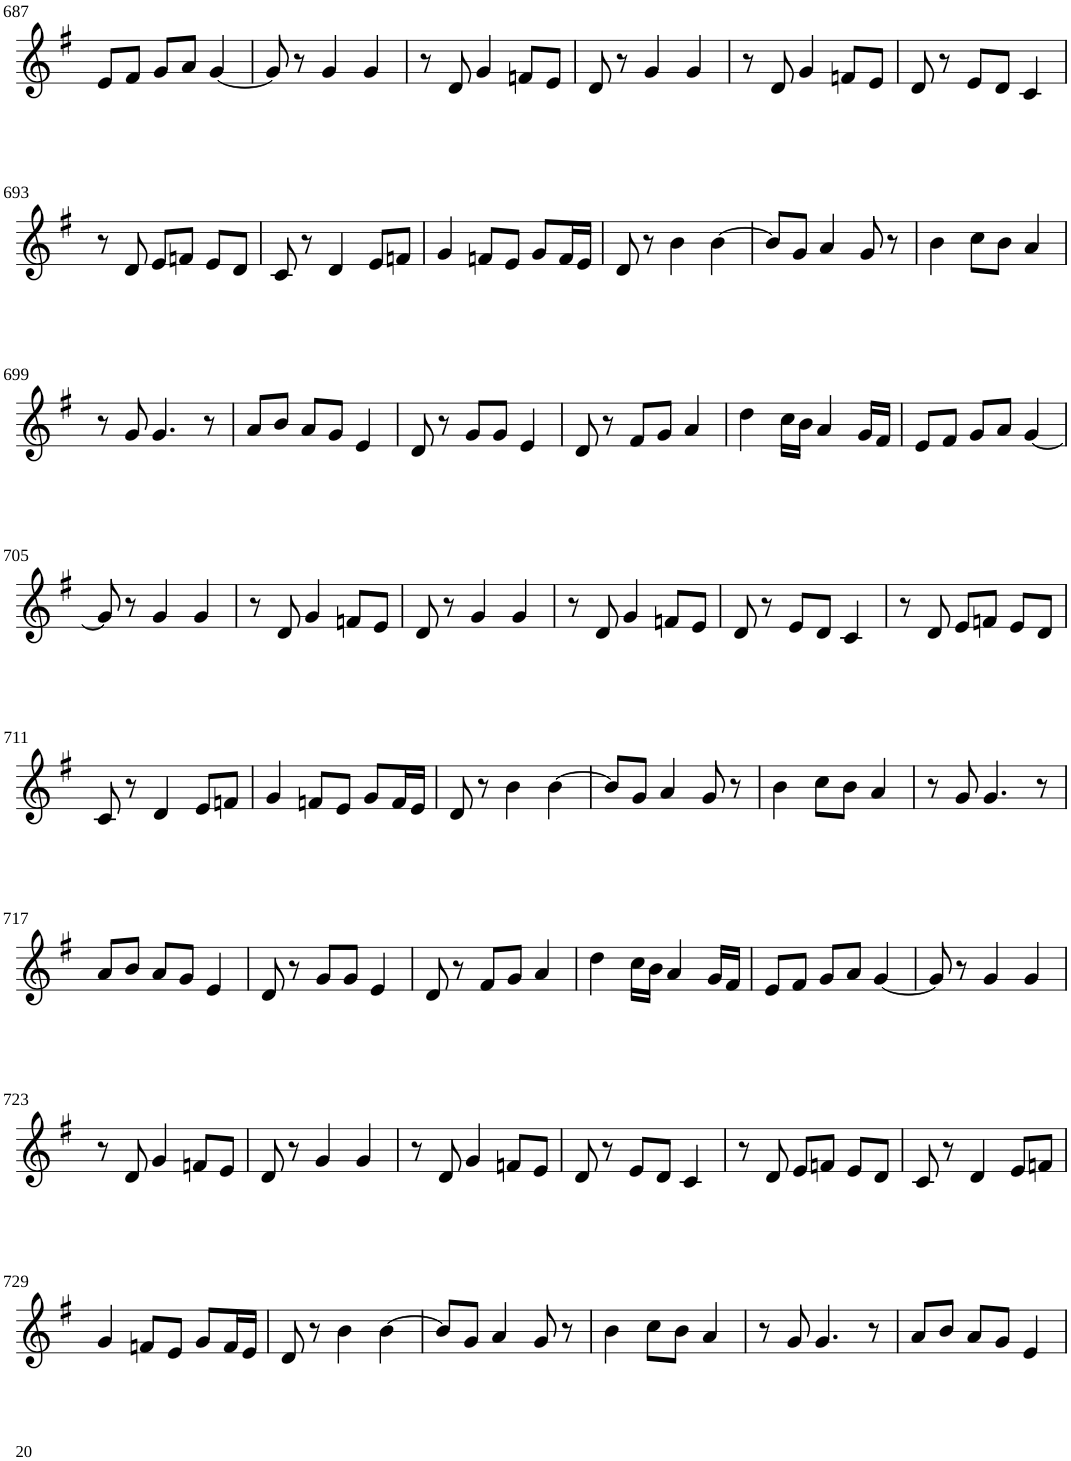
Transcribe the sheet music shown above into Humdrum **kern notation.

**kern
*part1
*staff1
*I"Violin
!!LO:PB:g=z
*clefG2
*k[f#]
*G:
*M3/4
=687
8e/L
8f#/J
8g/L
8a/J
[4g/
=688
8g/]
8r
4g/
4g/
=689
8r
8d/
4g/
8fn/L
8e/J
=690
8d/
8r
4g/
4g/
=691
8r
8d/
4g/
8fn/L
8e/J
=692
8d/
8r
8e/L
8d/J
4c/
!!LO:LB:g=z
=693
8r
8d/
8e/L
8fn/J
8e/L
8d/J
=694
8c/
8r
4d/
8e/L
8fn/J
=695
4g/
8fn/L
8e/J
8g/L
16f/L
16e/JJ
=696
8d/
8r
4b\
[4b\
=697
8b/L]
8g/J
4a/
8g/
8r
=698
4b\
8cc\L
8b\J
4a/
!!LO:LB:g=z
=699
8r
8g/
4.g/
8r
=700
8a/L
8b/J
8a/L
8g/J
4e/
=701
8d/
8r
8g/L
8g/J
4e/
=702
8d/
8r
8f#/L
8g/J
4a/
=703
4dd\
16cc\LL
16b\JJ
4a/
16g/LL
16f#/JJ
=704
8e/L
8f#/J
8g/L
8a/J
[4g/
!!LO:LB:g=z
=705
8g/]
8r
4g/
4g/
=706
8r
8d/
4g/
8fn/L
8e/J
=707
8d/
8r
4g/
4g/
=708
8r
8d/
4g/
8fn/L
8e/J
=709
8d/
8r
8e/L
8d/J
4c/
=710
8r
8d/
8e/L
8fn/J
8e/L
8d/J
!!LO:LB:g=z
=711
8c/
8r
4d/
8e/L
8fn/J
=712
4g/
8fn/L
8e/J
8g/L
16f/L
16e/JJ
=713
8d/
8r
4b\
[4b\
=714
8b/L]
8g/J
4a/
8g/
8r
=715
4b\
8cc\L
8b\J
4a/
=716
8r
8g/
4.g/
8r
!!LO:LB:g=z
=717
8a/L
8b/J
8a/L
8g/J
4e/
=718
8d/
8r
8g/L
8g/J
4e/
=719
8d/
8r
8f#/L
8g/J
4a/
=720
4dd\
16cc\LL
16b\JJ
4a/
16g/LL
16f#/JJ
=721
8e/L
8f#/J
8g/L
8a/J
[4g/
=722
8g/]
8r
4g/
4g/
!!LO:LB:g=z
=723
8r
8d/
4g/
8fn/L
8e/J
=724
8d/
8r
4g/
4g/
=725
8r
8d/
4g/
8fn/L
8e/J
=726
8d/
8r
8e/L
8d/J
4c/
=727
8r
8d/
8e/L
8fn/J
8e/L
8d/J
=728
8c/
8r
4d/
8e/L
8fn/J
!!LO:LB:g=z
=729
4g/
8fn/L
8e/J
8g/L
16f/L
16e/JJ
=730
8d/
8r
4b\
[4b\
=731
8b/L]
8g/J
4a/
8g/
8r
=732
4b\
8cc\L
8b\J
4a/
=733
8r
8g/
4.g/
8r
=734
8a/L
8b/J
8a/L
8g/J
4e/
=
*-
